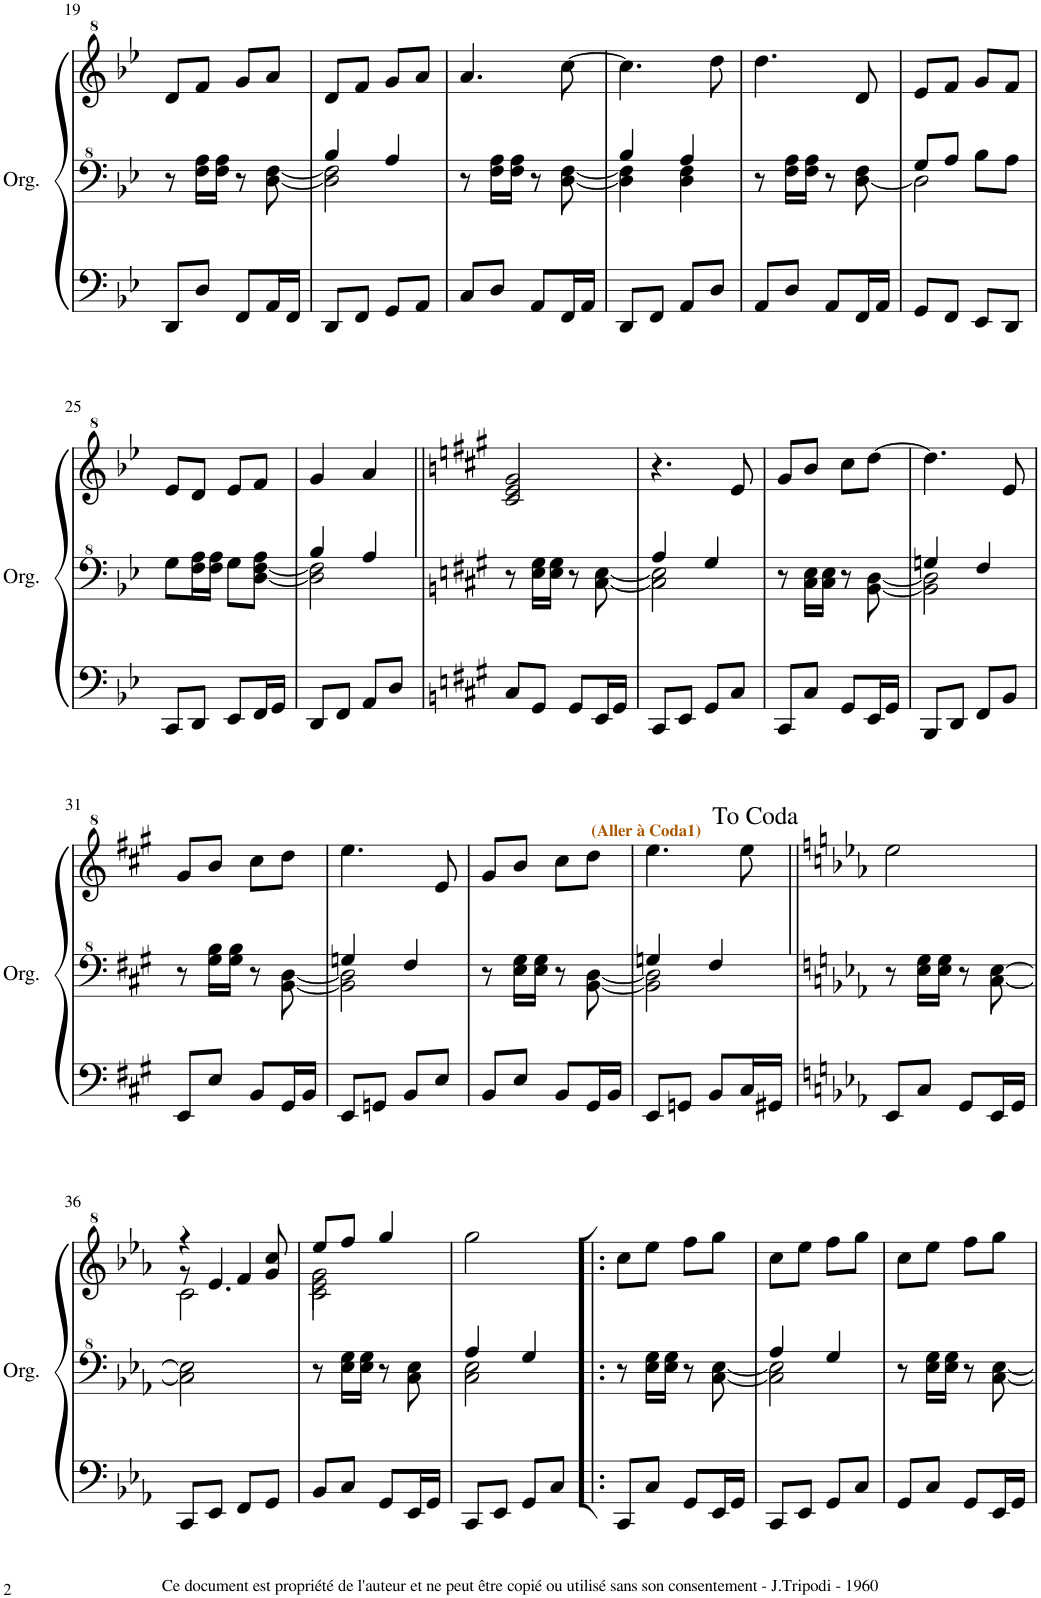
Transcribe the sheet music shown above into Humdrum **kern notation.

**kern	**kern	**kern
*part1	*part1	*part1
*staff3	*staff2	*staff1
*I"Orgue	*	*
*I'Org.	*	*
!!LO:PB:g=z
*clefF4	*clefF^4	*clefG^2
*k[b-e-]	*k[b-e-]	*k[b-e-]
*M2/4	*M2/4	*M2/4
=19	=19	=19
8DD/L	8r	8dd/L
8D/J	16f\ 16a\LL	8ff/J
.	16f\ 16a\JJ	.
8FF/L	8r	8gg/L
16AA/L	[8d\ [8f\	8aa/J
16FF/JJ	.	.
=20	=20	=20
*	*^	*
8DD/L	2d\] 2f\]	4b-/	8dd/L
8FF/J	.	.	8ff/J
8GG/L	.	4a/	8gg/L
8AA/J	.	.	8aa/J
*	*v	*v	*
=21	=21	=21
8C/L	8r	4.aa/
8D/J	16f\ 16a\LL	.
.	16f\ 16a\JJ	.
8AA/L	8r	.
16FF/L	[8d\ [8f\	[8ccc\
16AA/JJ	.	.
=22	=22	=22
*	*^	*
8DD/L	4d\] 4f\]	4b-/	4.ccc\]
8FF/J	.	.	.
8AA/L	4d\ 4f\	4a/	.
8D/J	.	.	8ddd\
*	*v	*v	*
=23	=23	=23
8AA/L	8r	4.ddd\
8D/J	16f\ 16a\LL	.
.	16f\ 16a\JJ	.
8AA/L	8r	.
16FF/L	[8d\ 8f\	8dd/
16AA/JJ	.	.
=24	=24	=24
*	*^	*
8GG/L	2d\]	8g/L	8ee-/L
8FF/J	.	8a/J	8ff/J
8EE-/L	.	8b-\L	8gg/L
8DD/J	.	8a\J	8ff/J
*	*v	*v	*
!!LO:LB:g=z
=25	=25	=25
8CC/L	8g\L	8ee-/L
8DD/J	16f\ 16a\L	8dd/J
.	16f\ 16a\JJ	.
8EE-/L	8g\L	8ee-/L
16FF/L	[8d\ [8f\ 8a\J	8ff/J
16GG/JJ	.	.
=26	=26	=26
*	*^	*
8DD/L	2d\] 2f\]	4b-/	4gg/
8FF/J	.	.	.
8AA/L	.	4a/	4aa/
8D/J	.	.	.
*	*v	*v	*
=27||	=27||	=27||
*k[f#c#g#]	*k[f#c#g#]	*k[f#c#g#]
8C#/L	8r	2cc#/ 2ee/ 2gg#/
8GG#/J	16e\ 16g#\LL	.
.	16e\ 16g#\JJ	.
8GG#/L	8r	.
16EE/L	[8c#\ [8e\	.
16GG#/JJ	.	.
=28	=28	=28
*	*^	*
8CC#/L	2c#\] 2e\]	4a/	4.r
8EE/J	.	.	.
8GG#/L	.	4g#/	.
8C#/J	.	.	8ee/
*	*v	*v	*
=29	=29	=29
8CC#/L	8r	8gg#/L
8C#/J	16c#\ 16e\LL	8bb/J
.	16c#\ 16e\JJ	.
8GG#/L	8r	8ccc#\L
16EE/L	[8B\ [8d\	[8ddd\J
16GG#/JJ	.	.
=30	=30	=30
*	*^	*
8BBB/L	2B\] 2d\]	4gn/	4.ddd\]
8DD/J	.	.	.
8FF#/L	.	4f#/	.
8BB/J	.	.	8ee/
*	*v	*v	*
!!LO:LB:g=z
=31	=31	=31
8EE/L	8r	8gg#/L
8E/J	16g#\ 16b\LL	8bb/J
.	16g#\ 16b\JJ	.
8BB/L	8r	8ccc#\L
16GG#/L	[8B\ [8d\	8ddd\J
16BB/JJ	.	.
=32	=32	=32
*	*^	*
8EE/L	2B\] 2d\]	4gn/	4.eee\
8GGn/J	.	.	.
8BB/L	.	4f#/	.
8E/J	.	.	8ee/
*	*v	*v	*
=33	=33	=33
8BB/L	8r	8gg#/L
8E/J	16e\ 16g#\LL	8bb/J
.	16e\ 16g#\JJ	.
8BB/L	8r	8ccc#\L
16GG#/L	[8B\ [8d\	8ddd\J
16BB/JJ	.	.
=34	=34	=34
*	*^	*
!	!	!	!LO:TX:a:B:color=#AA5500:t=(Aller à Coda1)
8EE/L	2B\] 2d\]	4gn/	4.eee\
8GGn/J	.	.	.
8BB/L	.	4f#/	.
16C#/L	.	.	8eee\
16GG#X/JJ	.	.	.
*	*v	*v	*
=35||	=35||	=35||
*k[b-e-a-]	*k[b-e-a-]	*k[b-e-a-]
8EE-/L	8r	2eee-\
8C/J	16e-\ 16g\LL	.
.	16e-\ 16g\JJ	.
8GG/L	8r	.
16EE-/L	[8c\ [8e-\	.
16GG/JJ	.	.
!!LO:LB:g=z
=36	=36	=36
*	*	*^
*	*	*	*^
*	*	*	*	*^
8CC/L	2c\] 2e-\]	4r	8r	2cc\	4.ryy
8EE-/J	.	.	4.ee-/	.	.
8FF/L	.	4ff/	.	.	.
8GG/J	.	.	.	.	8gg/ 8ccc/
=37	=37	=37	=37	=37	=37
8BB-/L	8r	8eee-/L	2ee-\	2cc\	2gg\
8C/J	16e-\ 16g\LL	8fff/J	.	.	.
.	16e-\ 16g\JJ	.	.	.	.
8GG/L	8r	4ggg/	.	.	.
16EE-/L	8c\ 8e-\	.	.	.	.
16GG/JJ	.	.	.	.	.
*	*	*v	*v	*v	*v
=38	=38	=38
*	*^	*
8CC/L	2c\ 2e-\	4a-/	2ggg\
8EE-/J	.	.	.
8GG/L	.	4g/	.
8C/J	.	.	.
*	*v	*v	*
=39!|:	=39!|:	=39!|:
8CC/L	8r	8ccc\L
8C/J	16e-\ 16g\LL	8eee-\J
.	16e-\ 16g\JJ	.
8GG/L	8r	8fff\L
16EE-/L	[8c\ [8e-\	8ggg\J
16GG/JJ	.	.
=40	=40	=40
*	*^	*
8CC/L	2c\] 2e-\]	4a-/	8ccc\L
8EE-/J	.	.	8eee-\J
8GG/L	.	4g/	8fff\L
8C/J	.	.	8ggg\J
*	*v	*v	*
=41	=41	=41
8GG/L	8r	8ccc\L
8C/J	16e-\ 16g\LL	8eee-\J
.	16e-\ 16g\JJ	.
8GG/L	8r	8fff\L
16EE-/L	[8c\ [8e-\	8ggg\J
16GG/JJ	.	.
=	=	=
*-	*-	*-
